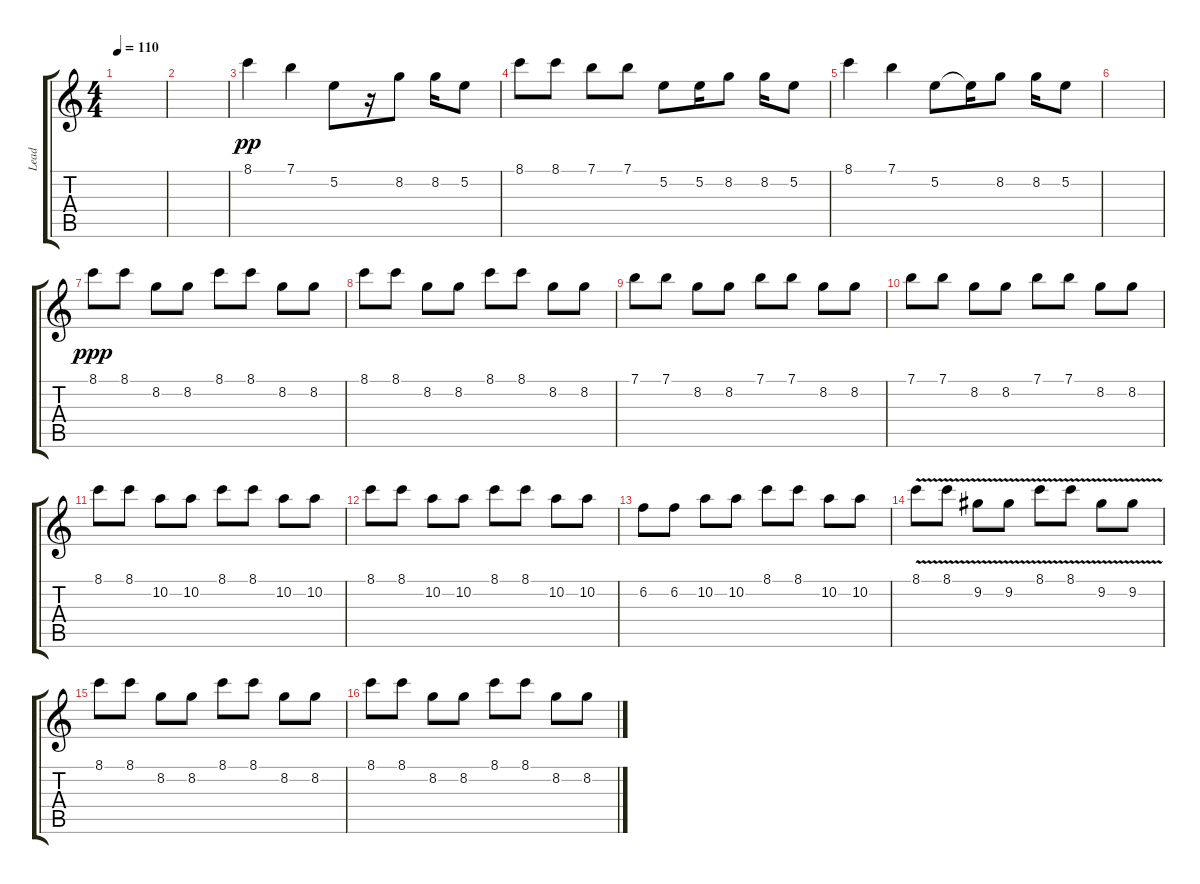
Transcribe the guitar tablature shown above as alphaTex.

\track ("Lead" "Lead") {instrument overdrivenguitar}
\staff {score tabs}
\tuning (E4 B3 G3 D3 A2 E2) {hide}
\ts (4 4)
\tempo 110
\clef g2
\ks c
|
|
8.1.4{dy pp} 7.1.4 5.2.8 r.16 8.2.8 8.2.16 5.2.8 |
8.1.8 8.1.8 7.1.8 7.1.8 5.2.8 5.2.16 8.2.8 8.2.16 5.2.8 |
8.1.4 7.1.4 5.2.8 5.2{t}.16 8.2.8 8.2.16 5.2.8 |
|
8.1.8{dy ppp} 8.1.8 8.2.8 8.2.8 8.1.8 8.1.8 8.2.8 8.2.8 |
8.1.8 8.1.8 8.2.8 8.2.8 8.1.8 8.1.8 8.2.8 8.2.8 |
7.1.8 7.1.8 8.2.8 8.2.8 7.1.8 7.1.8 8.2.8 8.2.8 |
7.1.8 7.1.8 8.2.8 8.2.8 7.1.8 7.1.8 8.2.8 8.2.8 |
8.1.8 8.1.8 10.2.8 10.2.8 8.1.8 8.1.8 10.2.8 10.2.8 |
8.1.8 8.1.8 10.2.8 10.2.8 8.1.8 8.1.8 10.2.8 10.2.8 |
6.2.8 6.2.8 10.2.8 10.2.8 8.1.8 8.1.8 10.2.8 10.2.8 |
8.1{v}.8 8.1{v}.8 9.2{v}.8 9.2{v}.8 8.1{v}.8 8.1{v}.8 9.2{v}.8 9.2{v}.8 |
8.1.8 8.1.8 8.2.8 8.2.8 8.1.8 8.1.8 8.2.8 8.2.8 |
8.1.8 8.1.8 8.2.8 8.2.8 8.1.8 8.1.8 8.2.8 8.2.8
